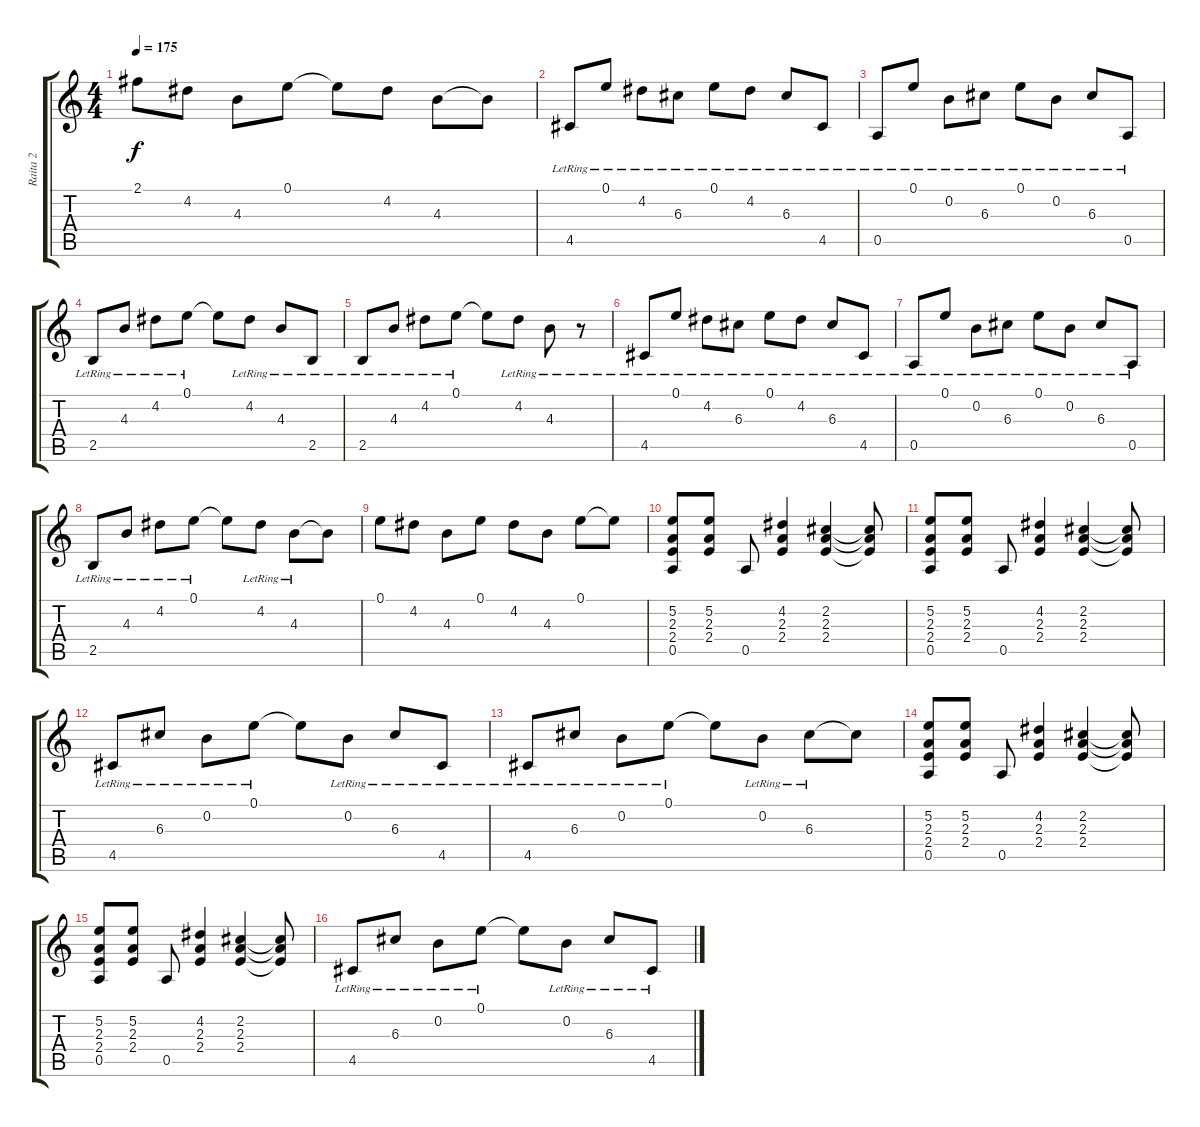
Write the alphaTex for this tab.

\track ("Raita 2" "Raita 2") {instrument acousticguitarnylon}
\staff {score tabs}
\tuning (E4 B3 G3 D3 A2 E2) {hide}
\ts (4 4)
\tempo 175
\clef g2
\ks c
2.1.8{dy f} 4.2.8 4.3.8 0.1.8 0.1{t}.8 4.2.8 4.3.8 4.3{t}.8 |
4.5{lr}.8 0.1{lr}.8 4.2{lr}.8 6.3{lr}.8 0.1{lr}.8 4.2{lr}.8 6.3{lr}.8 4.5{lr}.8 |
0.5{lr}.8 0.1{lr}.8 0.2{lr}.8 6.3{lr}.8 0.1{lr}.8 0.2{lr}.8 6.3{lr}.8 0.5{lr}.8 |
2.5{lr}.8 4.3{lr}.8 4.2{lr}.8 0.1{lr}.8 0.1{t}.8 4.2{lr}.8 4.3{lr}.8 2.5{lr}.8 |
2.5{lr}.8 4.3{lr}.8 4.2{lr}.8 0.1{lr}.8 0.1{t}.8 4.2{lr}.8 4.3{lr}.8 r.8 |
4.5{lr}.8 0.1{lr}.8 4.2{lr}.8 6.3{lr}.8 0.1{lr}.8 4.2{lr}.8 6.3{lr}.8 4.5{lr}.8 |
0.5{lr}.8 0.1{lr}.8 0.2{lr}.8 6.3{lr}.8 0.1{lr}.8 0.2{lr}.8 6.3{lr}.8 0.5{lr}.8 |
2.5{lr}.8 4.3{lr}.8 4.2{lr}.8 0.1{lr}.8 0.1{t}.8 4.2{lr}.8 4.3{lr}.8 4.3{t}.8 |
0.1.8 4.2.8 4.3.8 0.1.8 4.2.8 4.3.8 0.1.8 0.1{t}.8 |
(5.2 2.3 2.4 0.5).8 (5.2 2.3 2.4).8 0.5.8 (4.2 2.3 2.4).4 (2.2 2.3 2.4).4 (2.2{t} 2.3{t} 2.4{t}).8 |
(5.2 2.3 2.4 0.5).8 (5.2 2.3 2.4).8 0.5.8 (4.2 2.3 2.4).4 (2.2 2.3 2.4).4 (2.2{t} 2.3{t} 2.4{t}).8 |
4.5{lr}.8 6.3{lr}.8 0.2{lr}.8 0.1{lr}.8 0.1{t}.8 0.2{lr}.8 6.3{lr}.8 4.5{lr}.8 |
4.5{lr}.8 6.3{lr}.8 0.2{lr}.8 0.1{lr}.8 0.1{t}.8 0.2{lr}.8 6.3{lr}.8 6.3{t}.8 |
(5.2 2.3 2.4 0.5).8 (5.2 2.3 2.4).8 0.5.8 (4.2 2.3 2.4).4 (2.2 2.3 2.4).4 (2.2{t} 2.3{t} 2.4{t}).8 |
(5.2 2.3 2.4 0.5).8 (5.2 2.3 2.4).8 0.5.8 (4.2 2.3 2.4).4 (2.2 2.3 2.4).4 (2.2{t} 2.3{t} 2.4{t}).8 |
4.5{lr}.8 6.3{lr}.8 0.2{lr}.8 0.1{lr}.8 0.1{t}.8 0.2{lr}.8 6.3{lr}.8 4.5{lr}.8
